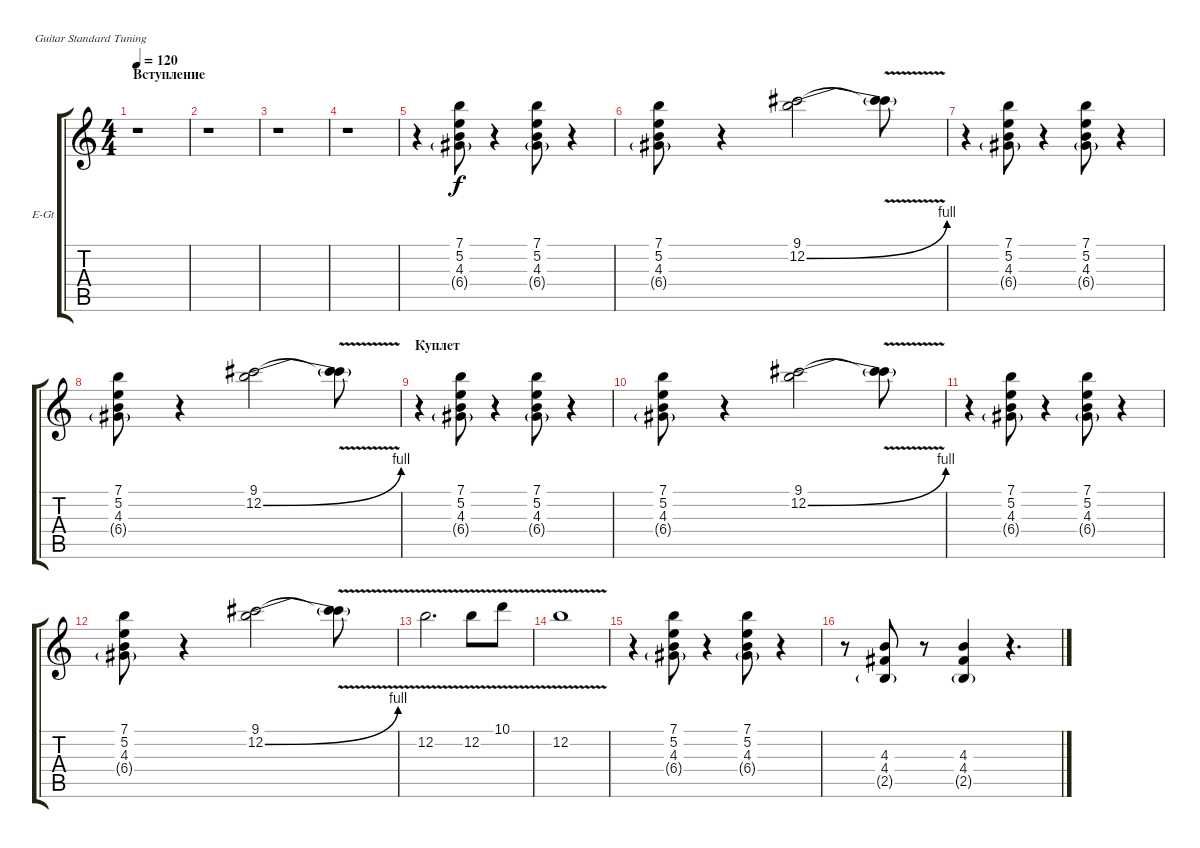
\bracketExtendMode groupsimilarinstruments
\firstSystemTrackNameOrientation horizontal
\otherSystemsTrackNameOrientation horizontal
\track ("Guitar" "E-Gt") {instrument distortionguitar}
\staff {score tabs}
\tuning (E4 B3 G3 D3 A2 E2)
\ts (4 4)
\section ("" "Вступление")
\tempo 120
\clef g2
\ks c
r.1{dy f instrument distortionguitar} |
r.1 |
r.1 |
r.1 |
r.4 (7.1 5.2 4.3 6.4{g}).8 r.4 (7.1 5.2 4.3 6.4{g}).8 r.4 |
(7.1 5.2 4.3 6.4{g}).8 r.4 (9.1 12.2{be (bend 0 0 15 4)}).2 (9.1{v t} 12.2{t}).8 |
r.4 (7.1 5.2 4.3 6.4{g}).8 r.4 (7.1 5.2 4.3 6.4{g}).8 r.4 |
(7.1 5.2 4.3 6.4{g}).8 r.4 (9.1 12.2{be (bend 0 0 15 4)}).2 (9.1{v t} 12.2{t}).8 |
\section ("" "Куплет")
r.4 (7.1 5.2 4.3 6.4{g}).8 r.4 (7.1 5.2 4.3 6.4{g}).8 r.4 |
(7.1 5.2 4.3 6.4{g}).8 r.4 (9.1 12.2{be (bend 0 0 15 4)}).2 (9.1{v t} 12.2{t}).8 |
r.4 (7.1 5.2 4.3 6.4{g}).8 r.4 (7.1 5.2 4.3 6.4{g}).8 r.4 |
(7.1 5.2 4.3 6.4{g}).8 r.4 (9.1 12.2{be (bend 0 0 15 4)}).2 (9.1{v t} 12.2{t}).8 |
12.2{v}.2{d} 12.2{v}.8 10.1{v}.8 |
12.2{v}.1 |
r.4 (7.1 5.2 4.3 6.4{g}).8 r.4 (7.1 5.2 4.3 6.4{g}).8 r.4 |
r.8 (4.3 4.4 2.5{g}).8 r.8 (4.3 4.4 2.5{g}).4 r.4{d}
